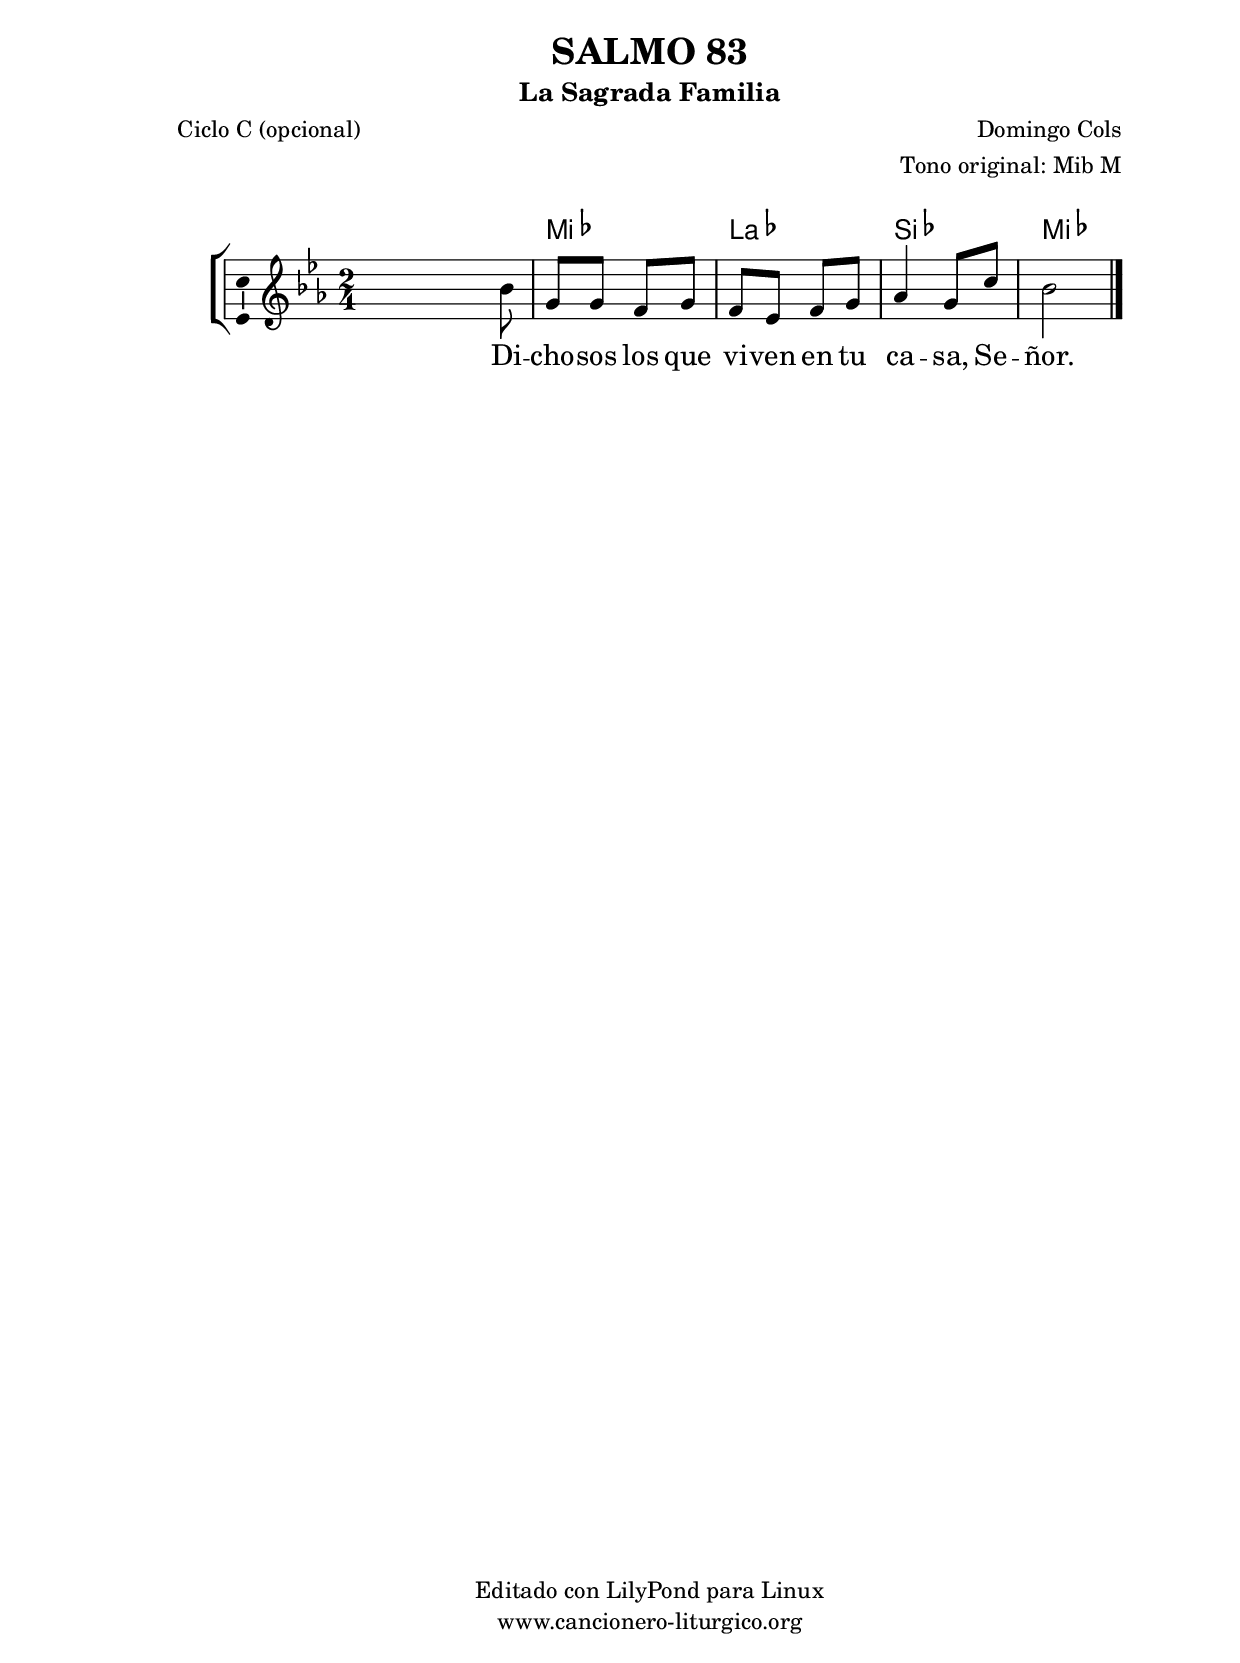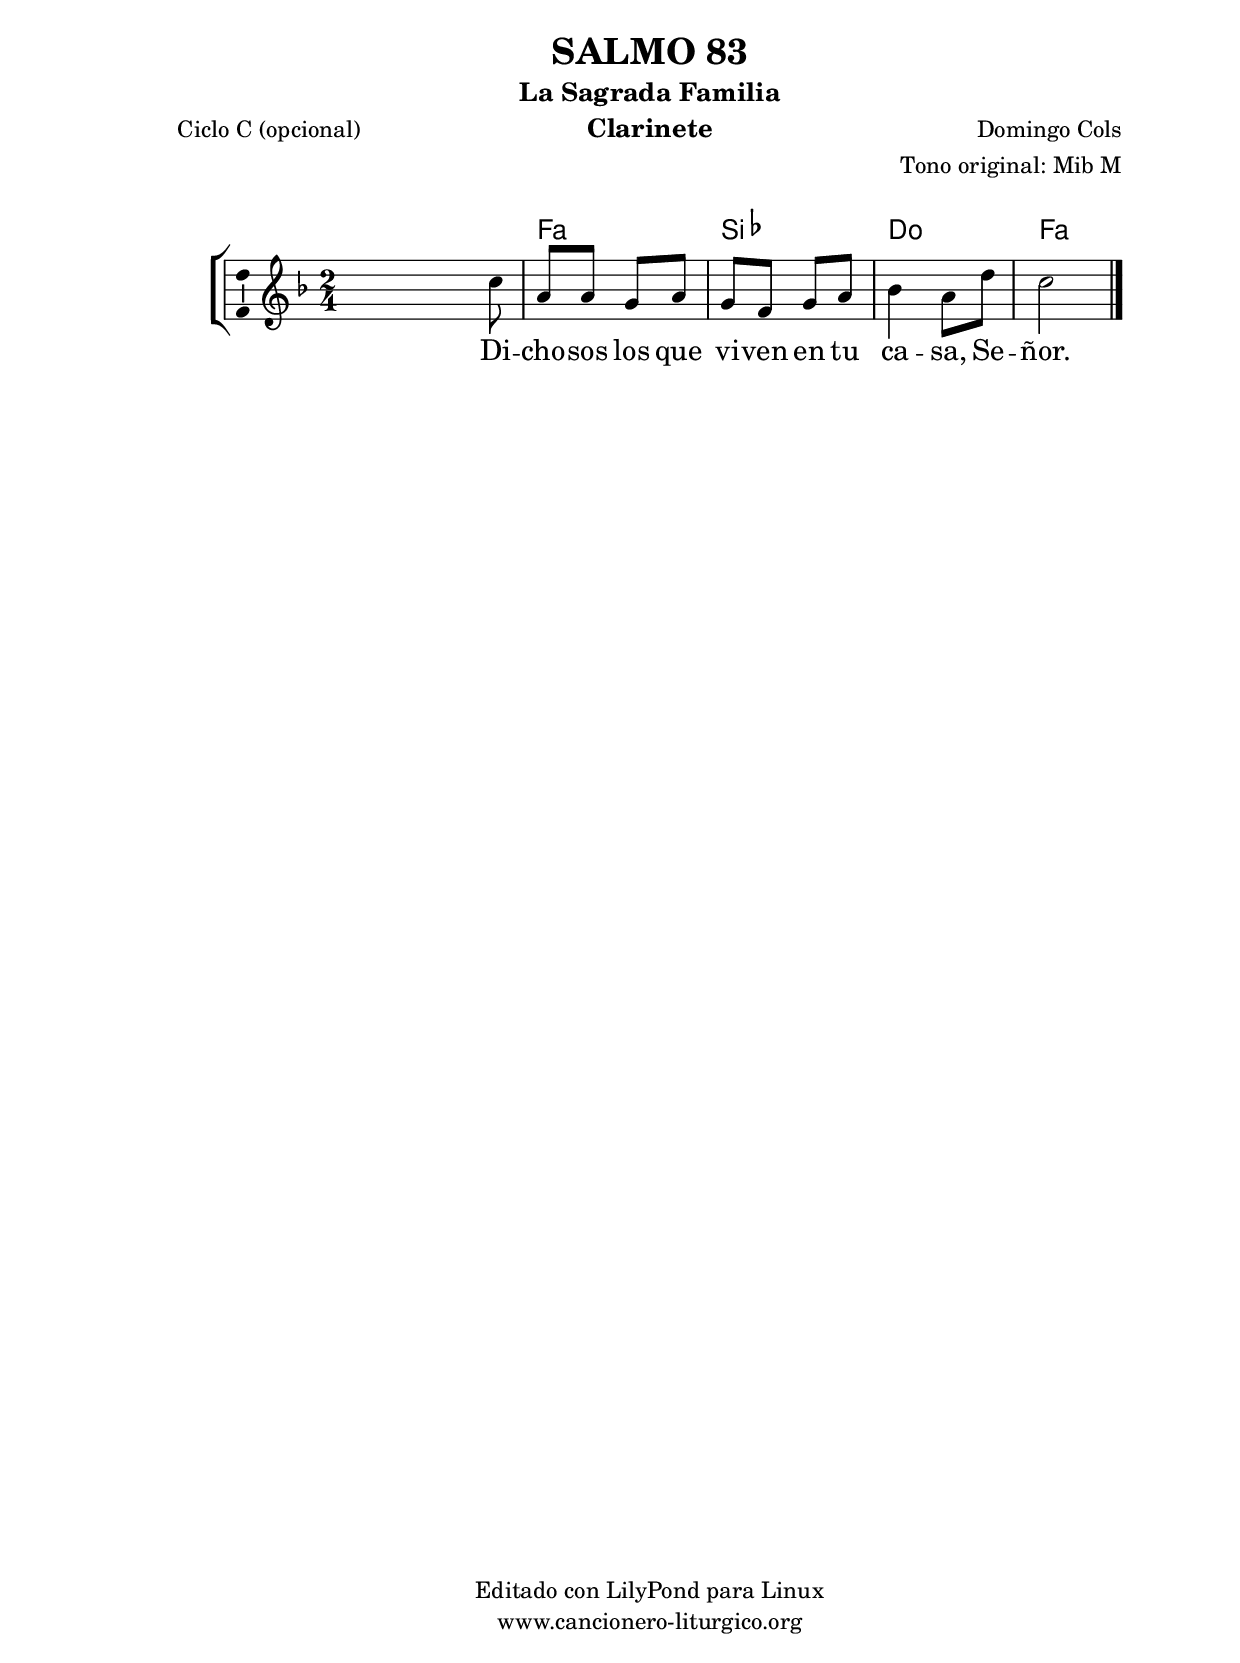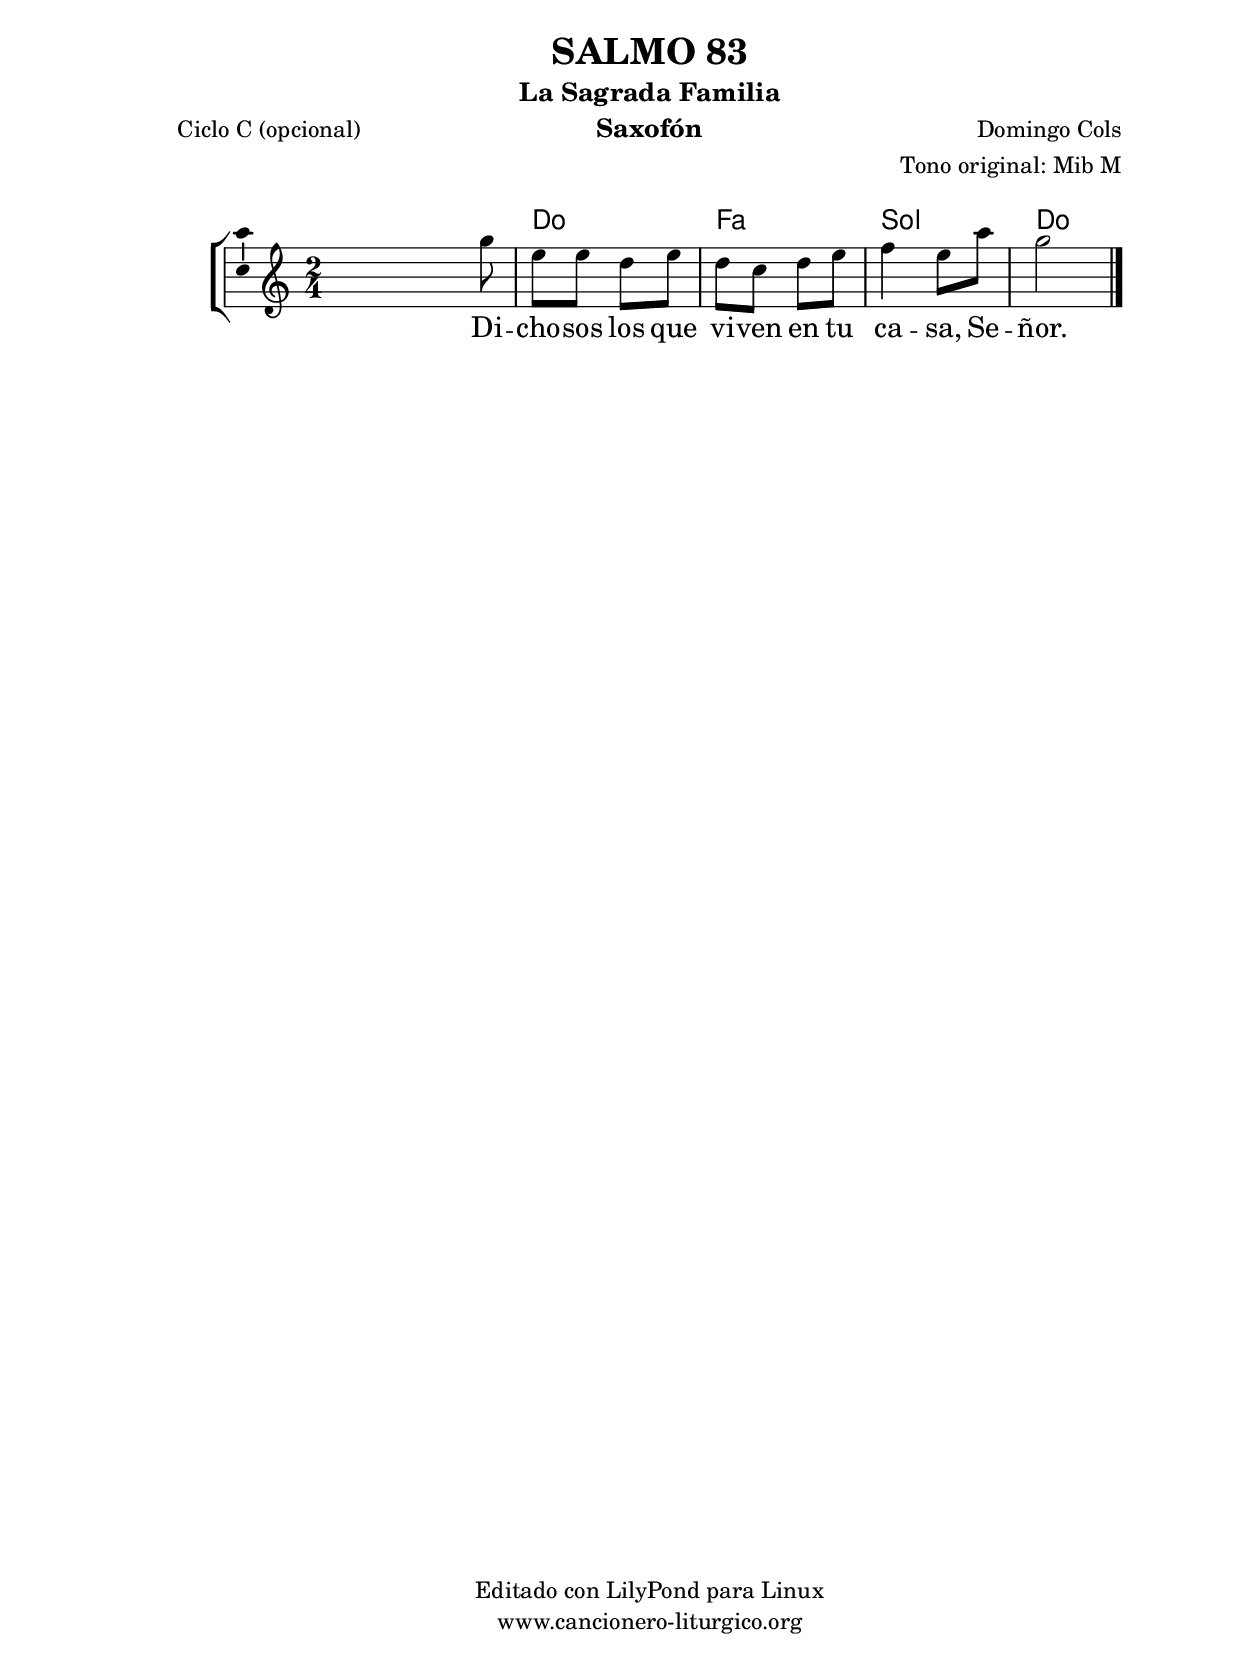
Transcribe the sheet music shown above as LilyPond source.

%
%para convertir .midi en .wav:
%timidity filename.midi -Ow -o finename.wav
%
%
%Para convertir de .wav a .mp3:
%lame -h -m j filename.wav
%
%
%para escuchar el midi:
%timidity nombrefichero.midi
%


%versión de lilypond para la que se ha escrito esta partitura:
\version "2.16.0"

	%Tamaño papel
	#(set-default-paper-size "a4")
	%Tamaño partitura
	#(set-global-staff-size 20)
	%No responde al pulsar sobre una nota
	#(ly:set-option 'point-and-click #f)

%parámetros del encabezamiento:
\header {
	title = "SALMO 83"
	subtitle = "La Sagrada Familia"
	composer = "Domingo Cols"
	poet = "Ciclo C (opcional)"
	meter = ""
	arranger = "Tono original: Mib M"
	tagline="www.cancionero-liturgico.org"
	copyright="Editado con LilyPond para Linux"
	}

%parámetros asociados al papel:
\paper  {
	oddHeaderMarkup = \markup {\fill-line { \on-the-fly #not-first-page \fromproperty #'header:title \on-the-fly #not-first-page \fromproperty #'header:composer }}
	evenHeaderMarkup = \markup {\fill-line { \fromproperty #'header:composer \fromproperty #'header:title }}
	#(set-paper-size "a4")
	print-page-number = ##f
	first-page-number = 1
	print-first-page-number = ##f
%	head-separation = 3.0 \cm
	top-margin = 2.0 \cm
	bottom-margin = 0.5\cm
%%%	bottom-margin = -1.0\cm
	left-margin = 3.0 \cm
	line-width = 16.0 \cm 
	indent = 8\mm
	interscoreline = 2.\mm
	between-system-space = 15\mm
%	para que las partituras no llenen la hoja:
	ragged-bottom = ##t
%	idem para la última hoja:
	ragged-last-bottom = ##f
%	para que las partituras llenen el ancho del papel:
	ragged-last = ##f
	after-title-space = 2.5 \cm
%page-count=1
%system-count=8

	%Flexible Vertical Spacing
%	markup-markup-spacing =
%	#'((basic-distance . 15) (minimum-distance . 15) (padding . 3))
	markup-system-spacing =
	#'((basic-distance . 15) (minimum-distance . 15) (padding . 3))
	system-system-spacing =
	#'((basic-distance . 15) (minimum-distance . 15) (padding . 3))
	score-system-spacing =
	#'((basic-distance . 15) (minimum-distance . 15) (padding . 5))
%	top-system-spacing = % header
%	#'((basic-distance . 8) (minimum-distance . 0) (padding . 3))
%	top-markup-spacing =
%	#'((basic-distance . 20) (minimum-distance . 20) (padding . 3))
	last-bottom-spacing = % footer
	#'((basic-distance . 5) (minimum-distance . 5) (padding . 3))
%	score-markup-spacing =
%	#'((basic-distance . 16) (minimum-distance . 13) (padding . 3))

	}


%parámetros que afectan a toda la partitura:
global =  {
	%clave de sol (G):
	\clef G
	%armadura:
%	\transpose ees f
	\key ees \major
	\tempo 4=80
	\set Score.tempoHideNote = ##t
	}


acordes = {
	\italianChords
	\chordmode {
%	\transpose ees f
{

s2
ees2 aes bes ees

	}
	}
}

melodia = 
%	\transpose ees f
{
	\relative c''{

\time 2/4
s4 s8 bes8
g8 g f g
f8 ees f g
aes4 g8 c
bes2

	\bar "|."
	}
	}


texto = \lyricmode {
Di -- cho -- sos los que vi -- ven en tu ca -- sa, Se -- ñor.
	}


acordesStaff = \context ChordNames = acordesStaff <<
	\set chordChanges = ##t
	\acordes
	>>


vozStaff = \context Voice = vozStaff
\with {\consists "Ambitus_engraver"}
<<
%	\set Staff.instrumentName = ""
%	\set Staff.shortInstrumentName = ""
%	\set Staff.midiInstrument = #"clarinet"
%	\set Staff.midiInstrument = #"cello"
%	\set Staff.midiInstrument = #"flute"
	\set Staff.midiInstrument = #"electric guitar (jazz)"
%	\set Staff.midiInstrument = #"english horn"
%	\set Staff.midiInstrument = #"violin"
%	\set Staff.midiInstrument = #"glockenspiel"
	\set Staff.midiMinimumVolume = #0.7
	\set Staff.midiMaximumVolume = #0.9
	\global
	\melodia
	>>


textoStaff = \context Lyrics = textoStaff <<
	\lyricsto vozStaff \texto
	>>

\book {
	\score {
		\context ChoirStaff {
			\override StaffGroup.SystemStartBracket #'collapse-height = #1
			\override Score.SystemStartBar #'collapse-height = #1
			<<
			\acordesStaff
			\vozStaff
			\textoStaff
			>>
			}
		\layout {
	    		\context {
				\Lyrics
				\override LyricText #'font-size = #2
				}
	   		 \context {
				\Score
				%fontSize = #3
				\override StaffSymbol #'staff-space = #(magstep +3)
				%\override Beam #'thickness = #0.55
				%\override SpacingSpanner #'spacing-increment = #1.0
				%\override Slur #'height-limit = #1.5
				}
			}
		}
	\score {
		\unfoldRepeats
		\context ChoirStaff {
			<<
			\acordesStaff
			\vozStaff
			>>
			}
		\midi {
	  		\context {
	  			\Score
				tempoWholesPerMinute = #(ly:make-moment 70 4)
				}
			}
		}
	}

%Partitura para clarinete
#(define output-suffix "C")
\book {
	\header{
		instrument = "Clarinete"
		}
	\score {
		\context ChoirStaff {
			\override StaffGroup.SystemStartBracket #'collapse-height = #1
			\override Score.SystemStartBar #'collapse-height = #1
\transpose c d
			<<
			\acordesStaff
			\vozStaff
			\textoStaff
			>>
			}
		\layout {
	    		\context {
				\Lyrics
				\override LyricText #'font-size = #2
				}
	   		 \context {
				\Score
				%fontSize = #3
				\override StaffSymbol #'staff-space = #(magstep +3)
				%\override Beam #'thickness = #0.55
				%\override SpacingSpanner #'spacing-increment = #1.0
				%\override Slur #'height-limit = #1.5
				}
			}
		}
	}

%Partitura para saxofón
#(define output-suffix "S")
\book {
	\header{
		instrument = "Saxofón"
		}
	\score {
		\context ChoirStaff {
			\override StaffGroup.SystemStartBracket #'collapse-height = #1
			\override Score.SystemStartBar #'collapse-height = #1
\transpose c a
			<<
			\acordesStaff
			\vozStaff
			\textoStaff
			>>
			}
		\layout {
	    		\context {
				\Lyrics
				\override LyricText #'font-size = #2
				}
	   		 \context {
				\Score
				%fontSize = #3
				\override StaffSymbol #'staff-space = #(magstep +3)
				%\override Beam #'thickness = #0.55
				%\override SpacingSpanner #'spacing-increment = #1.0
				%\override Slur #'height-limit = #1.5
				}
			}
		}
	}

